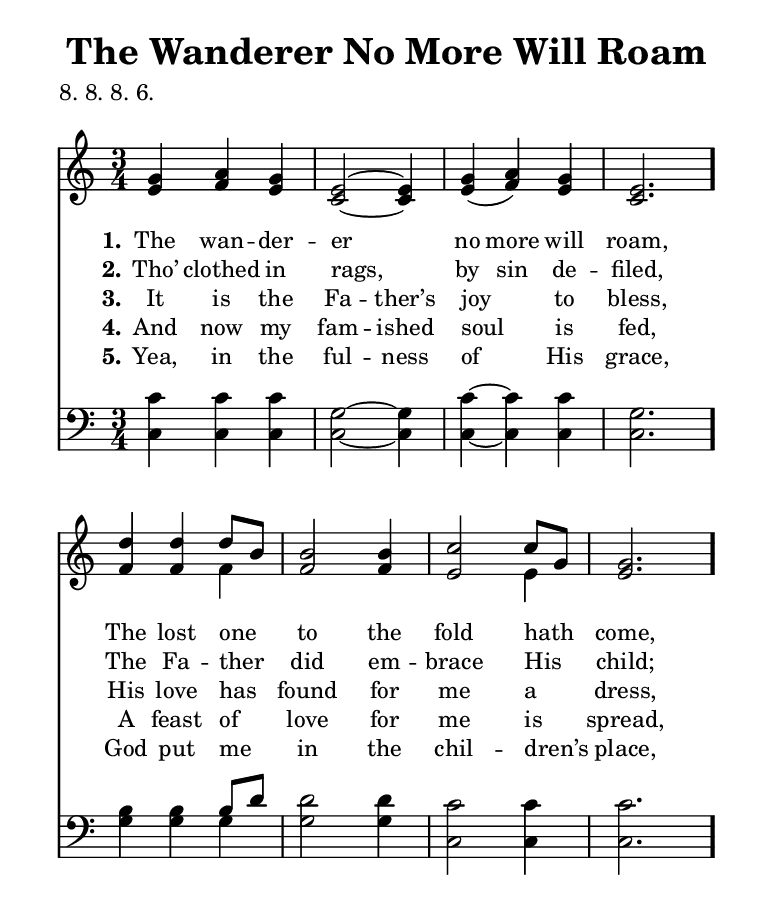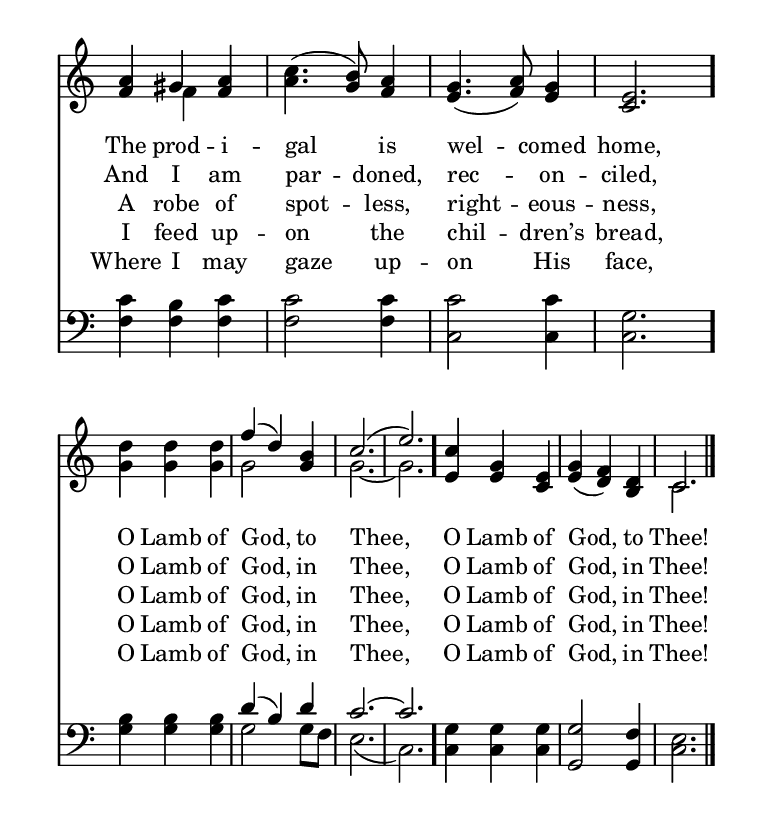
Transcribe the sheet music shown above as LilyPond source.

\include "common/global.ily"
\paper {
  \include "common/paper.ily"
  ragged-bottom = ##t
  ragged-last-bottom = ##t
  systems-per-page = #(cond (is-eogsized 3) (#t #f))
  %page-count = ##f
}

\header{
  %gospel
  hymnnumber = "45"
  title = "The Wanderer No More Will Roam"
  tunename = "Silent Night"
  meter = "8. 8. 8. 6."
  %poet = ""
  %composer = ""
  %copyright = ""
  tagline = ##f
}

% for fermata in MIDI
ta = { \tempo 4=100 }
tb = { \tempo 4=50  }

patternAA = { c4 c4 c4 | c2 ~ c4 | c4( c4) c4 | c2. }
patternAB = { c4 c4 c4 | c2 ~ c4 | c4 ~ c4 c4 | c2. }
patternBA = { c4 c4 c8[ c8] | c2 c4 | c2 c8[ c8] | c2. }
patternBB = { c4 c4 c4      | c2 c4 | c2 c4      | c2. }
patternBC = { c4 c4 c8[ c8] | c2 c4 | c2 c4      | c2. }
patternCA = { c4 c4 c4 | c4.( c8) c4 | c4.( c8) c4 | c2. }
patternCB = { c4 c4 c4 | c2       c4 | c2       c4 | c2. }
patternDA = { c4 c4 c4 | c4( c4) c4      | c2.( | c2.) }
patternDB = { c4 c4 c4 | c2      c4      | c2. ~ | c2. }
patternDC = { c4 c4 c4 | c4( c4) c4      | c2. ~ | c2. }
patternDD = { c4 c4 c4 | c2      c8[ c8] | c2.( | c2.) }
patternEA = { c4 c4 c4 | c4( c4) c4 | c2. }
patternEB = { c4 c4 c4 | c2      c4 | c2. }

global = {
  \include "common/overrides.ily"
  \override Staff.TimeSignature.style = #'numbered
  \time 3/4
  \override Score.MetronomeMark.transparent = ##t % hide all fermata changes too
  \ta
  \key c \major
  %\partial 4
  \autoBeamOff
}

notesSoprano = {
\global
\relative c'' {

  \changePitch \patternAA { g a g | e e | g a g | e }
  \changePitch \patternBA { d' d d b | b b | c c g | g }
  \changePitch \patternCA { a gis a | c b a | g a g | e }

  \changePitch \patternDA { d' d d | f d b | c | e }
  \changePitch \patternEA { c | g e | g f d | c }

  \bar "|."

}
}

notesAlto = {
\global
\relative e' {

  \changePitch \patternAA { e f e | c c | e f e | c }
  \changePitch \patternBB { f f f | f f | e e | e }
  \changePitch \patternCA { f f f | a g f | e f e | c }

  \changePitch \patternDB { g' g g | g g | g | g }
  \changePitch \patternEA { e e c | e d b | c }

}
}

notesTenor = {
\global
\relative a {

  \changePitch \patternAB { c c c | g g | c c c | g }
  \changePitch \patternBC { b b b d | d d | c c | c }
  \changePitch \patternCB { c b c | c c | c c | g }

  \changePitch \patternDC { b b b | d b d | c | c }
  \changePitch \patternEB { g g g | g f | e }

}
}

notesBass = {
\global
\relative f {

  \changePitch \patternAB { c c c | c c | c c c | c }
  \changePitch \patternBB { g' g g | g g | c, c | c }
  \changePitch \patternCB { f f f | f f | c c | c }

  \changePitch \patternDD { g' g g | g g f | e | c }
  \changePitch \patternEB { c c c | g g | c }

}
}

wordsA = \lyricmode {
\set stanza = "1."

The wan -- der -- er { \mon } no more { \moff } will roam, \bar "."
The lost one to the fold hath come, \bar "."
The prod -- i -- gal is wel -- comed home, \bar "." \break
O Lamb of God, to Thee, \bar "."
O Lamb of God, to Thee! \bar "."

}

wordsB = \lyricmode {
\set stanza = "2."

Tho’ clothed in rags, { \mon } by sin { \moff } de -- filed,
The Fa -- ther did em -- brace His child;
And I am par -- doned, rec -- on -- ciled,
O Lamb of God, in Thee,
O Lamb of God, in Thee!

}

wordsC = \lyricmode {
\set stanza = "3."

It is the { \mon } Fa -- ther’s { \moff } joy to bless,
His love has found for me a dress,
A robe of spot -- less, right -- eous -- ness,
O Lamb of God, in Thee,
O Lamb of God, in Thee!

}

wordsD = \lyricmode {
\set stanza = "4."

And now my { \mon } fam -- ished { \moff } soul is fed,
A feast of love for me is spread,
I feed up -- on the chil -- dren’s bread,
O Lamb of God, in Thee,
O Lamb of God, in Thee!

}

wordsE = \lyricmode {
\set stanza = "5."

Yea, in the { \mon } ful -- ness { \moff } of His grace,
God put me in the chil -- dren’s place,
Where I may gaze up -- on His face,
O Lamb of God, in Thee,
O Lamb of God, in Thee!

}

\score {
  \context ChoirStaff <<
    \context Staff = upper <<
      \set Staff.autoBeaming = ##f
      \set ChoirStaff.systemStartDelimiter = #'SystemStartBar
      \set ChoirStaff.printPartCombineTexts = ##f
      \partcombine #'(2 . 9) \notesSoprano \notesAlto
      \context NullVoice = sopranos { \voiceOne << \notesSoprano >> }
      \context NullVoice = altos { \voiceTwo << \notesAlto >> }
      \context Lyrics = one   \lyricsto sopranos \wordsA
      \context Lyrics = two   \lyricsto sopranos \wordsB
      \context Lyrics = three \lyricsto sopranos \wordsC
      \context Lyrics = four  \lyricsto sopranos \wordsD
      \context Lyrics = five  \lyricsto sopranos \wordsE
    >>
    \context Staff = men <<
      \set Staff.autoBeaming = ##f
      \clef bass
      \set ChoirStaff.printPartCombineTexts = ##f
      \partcombine #'(2 . 9) \notesTenor \notesBass
      \context NullVoice = tenors { \voiceOne << \notesTenor >> }
      \context NullVoice = basses { \voiceTwo << \notesBass >> }
    >>
  >>
  \layout {
    \include "common/layout.ily"
  }
  \midi{
    \include "common/midi.ily"
  }
}

\version "2.19.49"  % necessary for upgrading to future LilyPond versions.

% vi:set et ts=2 sw=2 ai nocindent syntax=lilypond:
